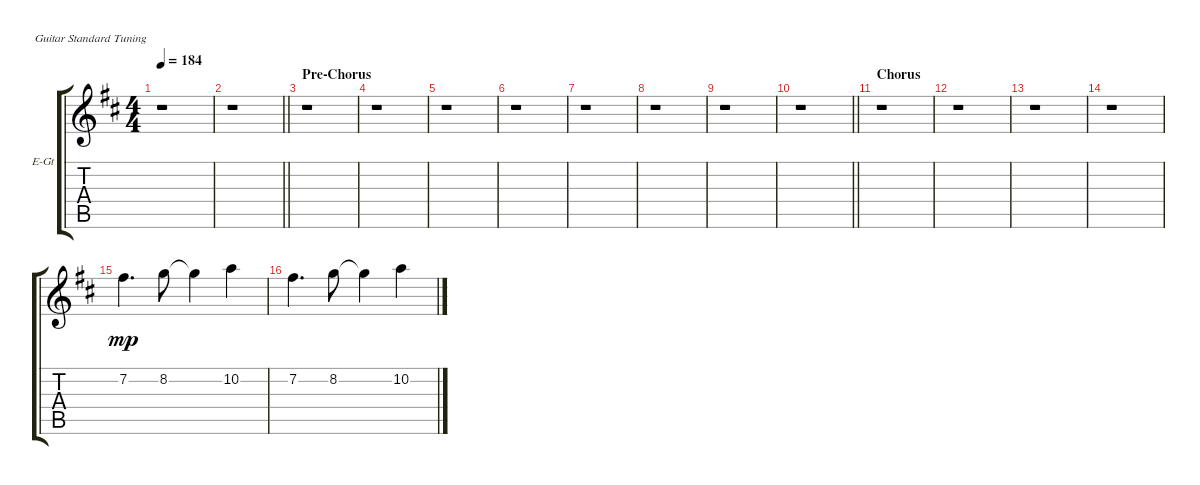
\defaultSystemsLayout 4
\bracketExtendMode groupsimilarinstruments
\firstSystemTrackNameOrientation horizontal
\otherSystemsTrackNameOrientation horizontal
\track ("Guitar 4" "E-Gt") {instrument overdrivenguitar}
\staff {score tabs}
\tuning (E4 B3 G3 D3 A2 E2)
\ts (4 4)
\tempo 184
\clef g2
\ks d
r.1{dy mp} |
\barLineRight lightlight
r.1 |
\section ("" "Pre-Chorus")
r.1 |
r.1 |
r.1 |
r.1 |
r.1 |
r.1 |
r.1 |
\barLineRight lightlight
r.1 |
\section ("" "Chorus")
r.1 |
r.1 |
r.1 |
r.1 |
7.2.4{d} 8.2.8 8.2{t}.4 10.2.4 |
7.2.4{d} 8.2.8 8.2{t}.4 10.2.4
